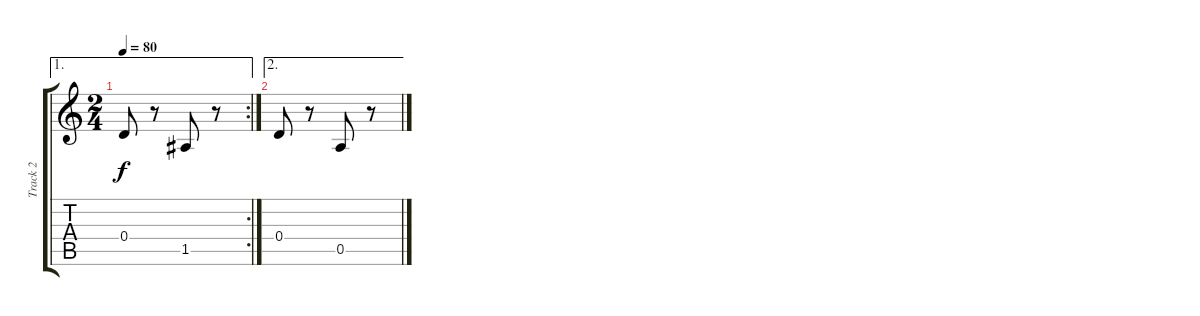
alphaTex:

\track ("Track 2" "Track 2") {instrument electricbasspick}
\staff {score tabs}
\tuning (E4 B3 G3 D3 A2 E2) {hide}
\ae 1
\rc 2
\ts (2 4)
\tempo 80
\clef g2
\ks c
0.4.8{dy f} r.8 1.5.8 r.8 |
\ae 2
0.4.8 r.8 0.5.8 r.8
